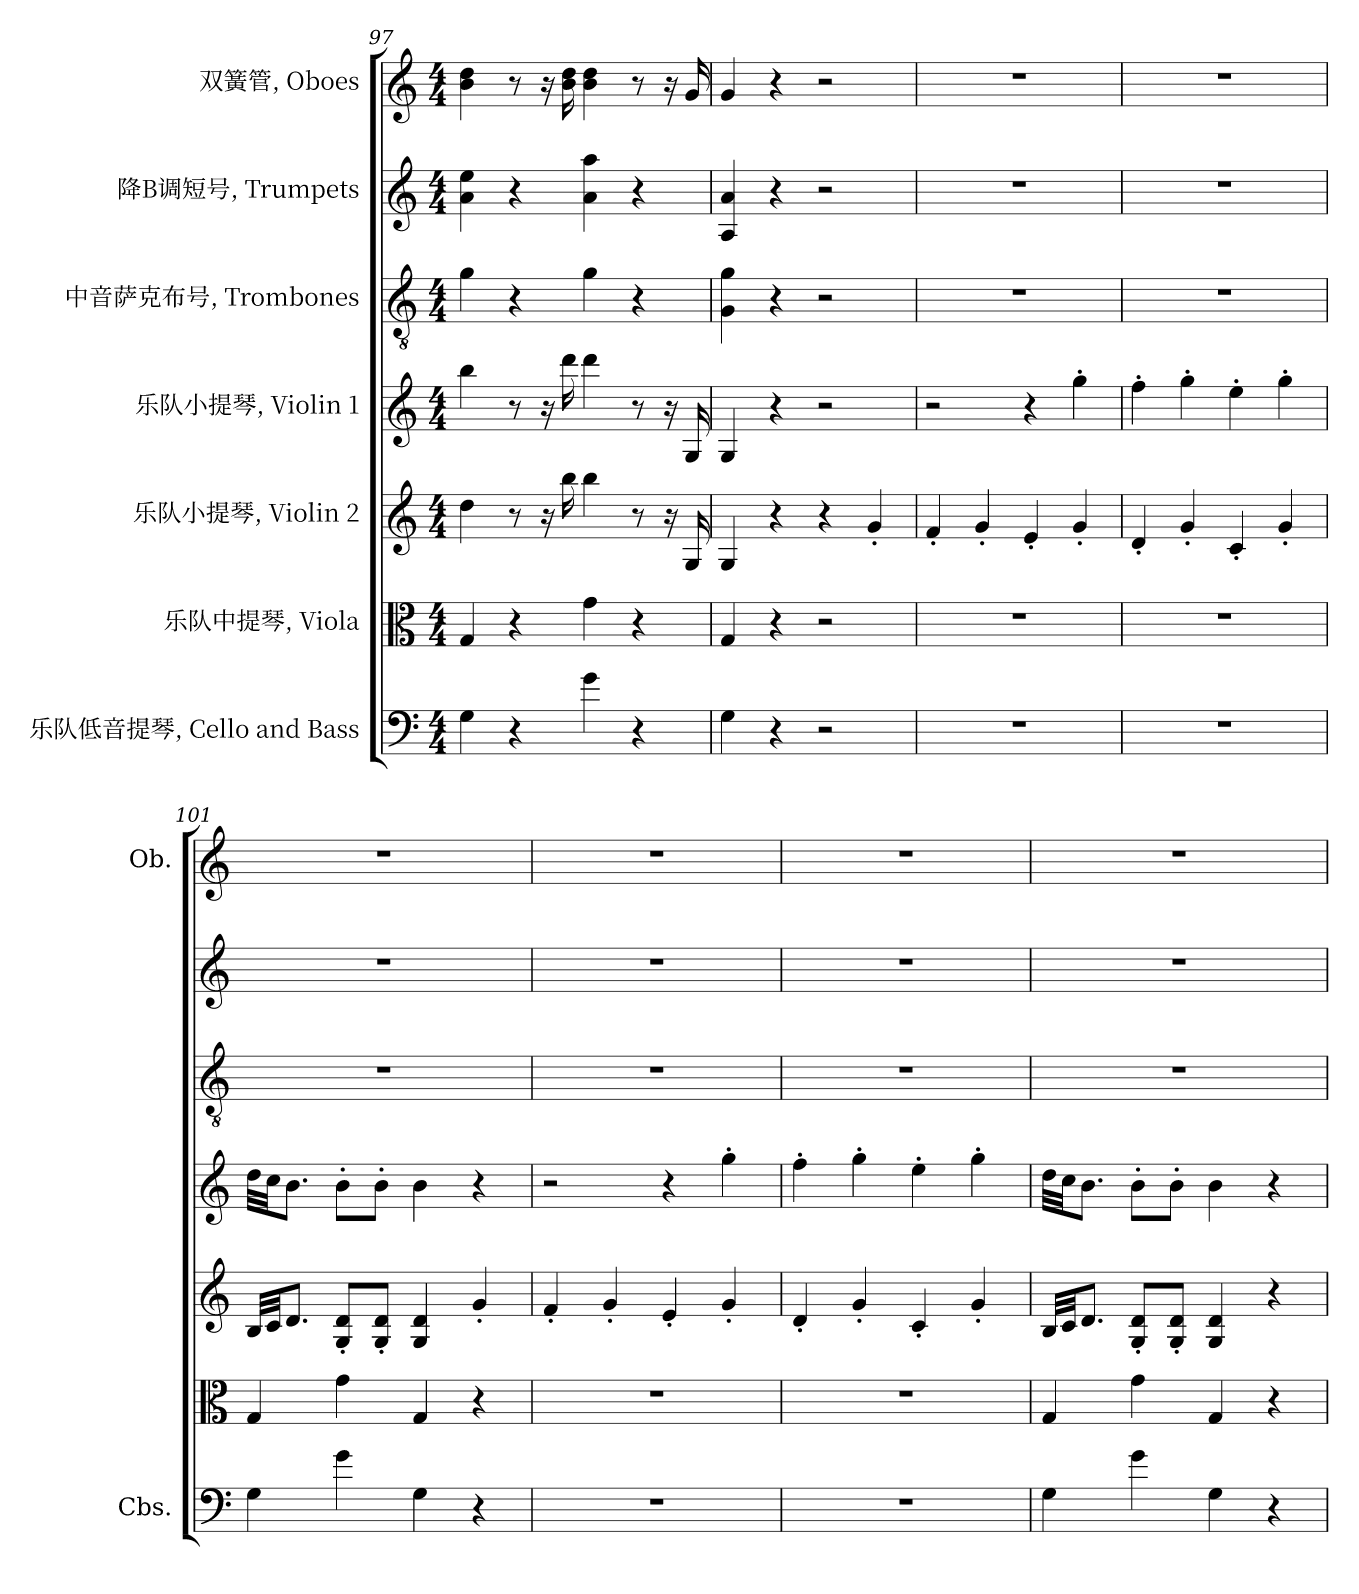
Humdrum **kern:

**kern	**kern	**kern	**kern	**kern	**kern	**kern
*part7	*part6	*part5	*part4	*part3	*part2	*part1
*staff7	*staff6	*staff5	*staff4	*staff3	*staff2	*staff1
*I"乐队低音提琴, Cello and Bass	*I"乐队中提琴, Viola	*I"乐队小提琴, Violin 2	*I"乐队小提琴, Violin 1	*I"中音萨克布号, Trombones	*I"降B调短号, Trumpets	*I"双簧管, Oboes
*I'Cbs.	*	*	*	*	*	*I'Ob.
!!LO:PB:g=z
*clefF4	*clefC3	*clefG2	*clefG2	*clefGv2	*clefG2	*clefG2
*ITrd7c12	*	*	*	*	*ITrd1c2	*
*k[]	*k[]	*k[]	*k[]	*k[]	*k[b-e-]	*k[]
*M4/4	*M4/4	*M4/4	*M4/4	*M4/4	*M4/4	*M4/4
=97	=97	=97	=97	=97	=97	=97
4GG\	4G/	4dd\	4bb\	4g\	4g\ 4dd\	4b\ 4dd\
4r	4r	8r	8r	4r	4r	8r
.	.	16r	16r	.	.	16r
.	.	16bb\	16ddd\	.	.	16b\ 16dd\
4G\	4g\	4bb\	4ddd\	4g\	4g\ 4gg\	4b\ 4dd\
4r	4r	8r	8r	4r	4r	8r
.	.	16r	16r	.	.	16r
.	.	16G/	16G/	.	.	16g/
=98	=98	=98	=98	=98	=98	=98
4GG\	4G/	4G/	4G/	4G\ 4g\	4G/ 4g/	4g/
4r	4r	4r	4r	4r	4r	4r
2r	2r	4r	2r	2r	2r	2r
.	.	4g'/	.	.	.	.
=99	=99	=99	=99	=99	=99	=99
1r	1r	4f'/	2r	1r	1r	1r
.	.	4g'/	.	.	.	.
.	.	4e'/	4r	.	.	.
.	.	4g'/	4gg'\	.	.	.
=100	=100	=100	=100	=100	=100	=100
1r	1r	4d'/	4ff'\	1r	1r	1r
.	.	4g'/	4gg'\	.	.	.
.	.	4c'/	4ee'\	.	.	.
.	.	4g'/	4gg'\	.	.	.
=101	=101	=101	=101	=101	=101	=101
4GG\	4G/	32B/LLL	32dd\LLL	1r	1r	1r
.	.	32c/JJ	32cc\JJ	.	.	.
.	.	8.d/J	8.b\J	.	.	.
4G\	4g\	8G/' 8d/'L	8b'\L	.	.	.
.	.	8G/' 8d/'J	8b'\J	.	.	.
4GG\	4G/	4G/ 4d/	4b\	.	.	.
4r	4r	4g'/	4r	.	.	.
=102	=102	=102	=102	=102	=102	=102
1r	1r	4f'/	2r	1r	1r	1r
.	.	4g'/	.	.	.	.
.	.	4e'/	4r	.	.	.
.	.	4g'/	4gg'\	.	.	.
!!LO:PB:g=z
=103	=103	=103	=103	=103	=103	=103
1r	1r	4d'/	4ff'\	1r	1r	1r
.	.	4g'/	4gg'\	.	.	.
.	.	4c'/	4ee'\	.	.	.
.	.	4g'/	4gg'\	.	.	.
=104	=104	=104	=104	=104	=104	=104
4GG\	4G/	32B/LLL	32dd\LLL	1r	1r	1r
.	.	32c/JJ	32cc\JJ	.	.	.
.	.	8.d/J	8.b\J	.	.	.
4G\	4g\	8G/' 8d/'L	8b'\L	.	.	.
.	.	8G/' 8d/'J	8b'\J	.	.	.
4GG\	4G/	4G/ 4d/	4b\	.	.	.
4r	4r	4r	4r	.	.	.
=	=	=	=	=	=	=
*-	*-	*-	*-	*-	*-	*-
